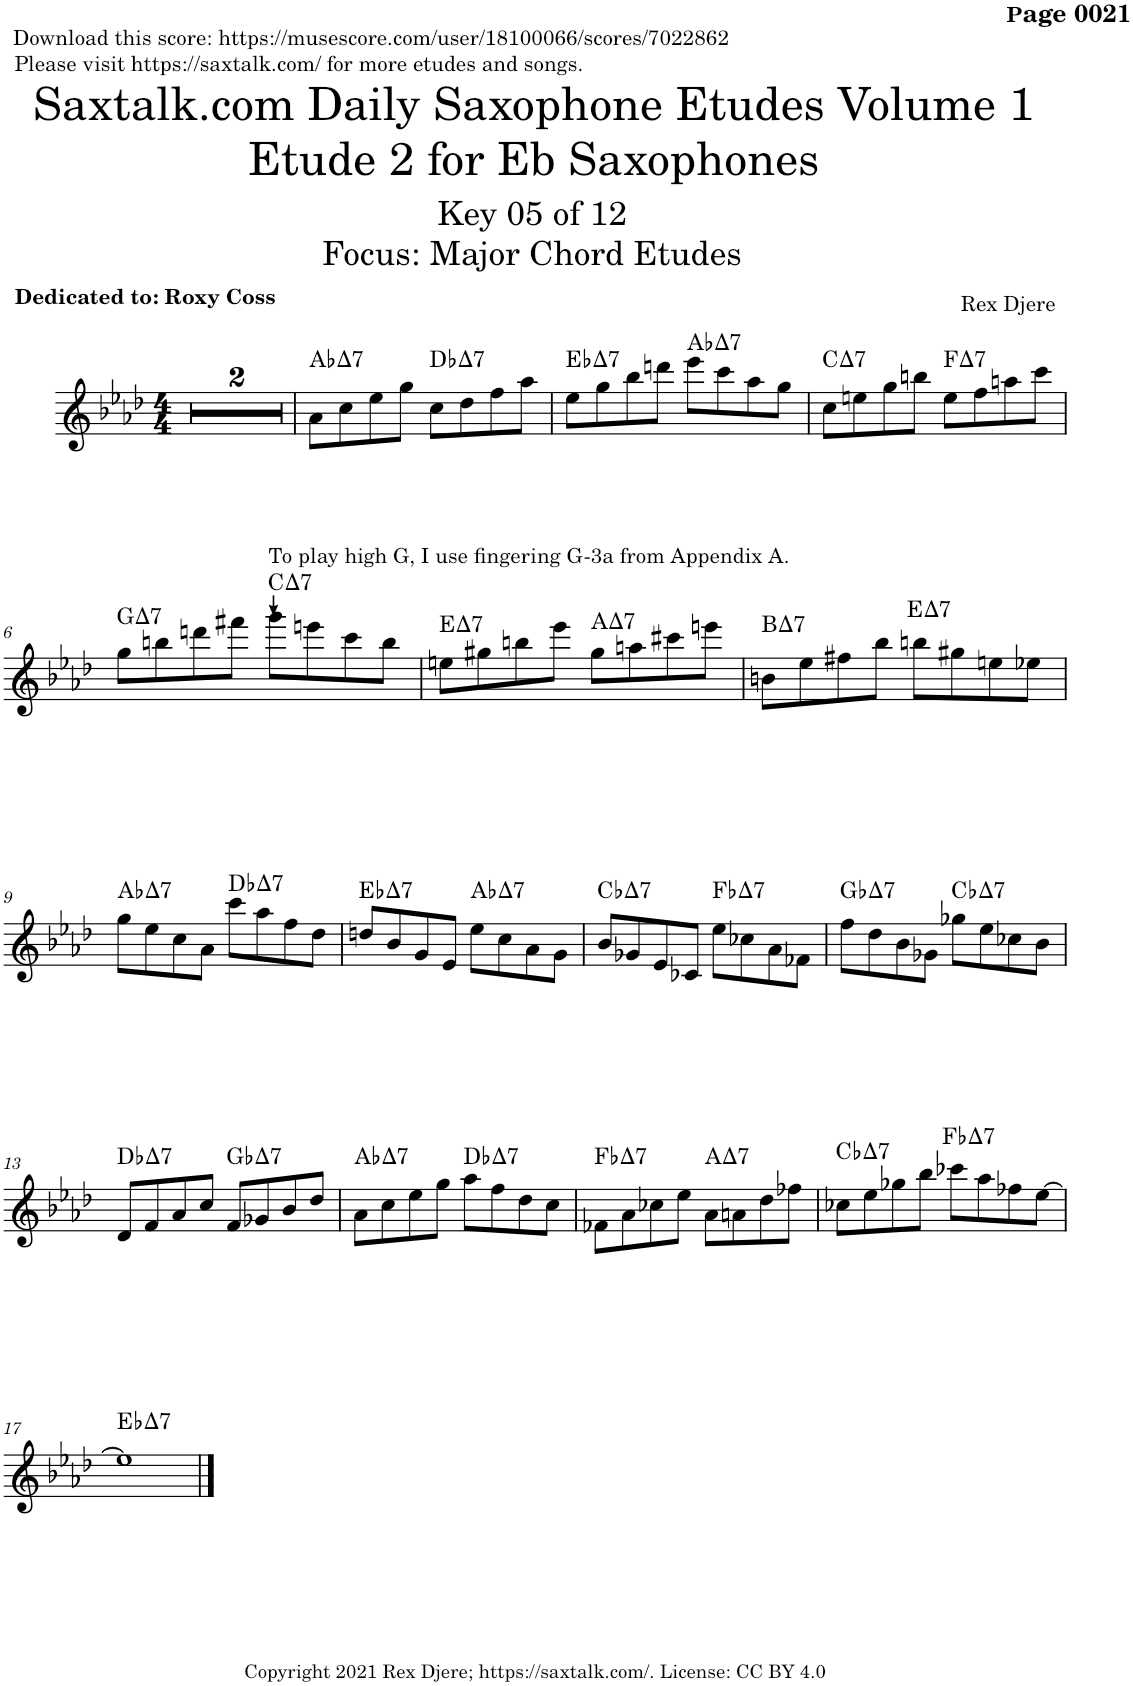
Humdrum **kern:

**kern	**harte
*part1	*part1
*staff1	*
*I"Alto Saxophone	*
*I'A. Sax.	*
*clefG2	*
*Trd5c9	*
*k[b-e-a-d-]	*
*M4/4	*
=1	=1
1r	.
=2	=2
1r	.
=3	=3
!	!LO:H:kt=7
8a-\L	Ab:maj7
8cc\	.
8ee-\	.
8gg\J	.
!	!LO:H:kt=7
8cc\L	Db:maj7
8dd-\	.
8ff\	.
8aa-\J	.
=4	=4
!	!LO:H:kt=7
8ee-\L	Eb:maj7
8gg\	.
8bb-\	.
8dddn\J	.
!	!LO:H:kt=7
8eee-\L	Ab:maj7
8ccc\	.
8aa-\	.
8gg\J	.
=5	=5
!	!LO:H:kt=7
8cc\L	C:maj7
8een\	.
8gg\	.
8bbn\J	.
!	!LO:H:kt=7
8ee\L	F:maj7
8ff\	.
8aan\	.
8ccc\J	.
!!LO:LB:g=z
=6	=6
!	!LO:H:kt=7
8gg\L	G:maj7
8bbn\	.
8dddn\	.
8fff#X\J	.
!LO:TX:a:t=To play high G, I use fingering G-3a from Appendix A.	!LO:H:kt=7
8ggg\L	C:maj7
8eeen\	.
8ccc\	.
8bb\J	.
=7	=7
!	!LO:H:kt=7
8een\L	E:maj7
8gg#X\	.
8bbn\	.
8eee-\J	.
!	!LO:H:kt=7
8gg#\L	A:maj7
8aan\	.
8ccc#X\	.
8eeen\J	.
=8	=8
!	!LO:H:kt=7
8bn\L	B:maj7
8ee-\	.
8ff#X\	.
8bb-\J	.
!	!LO:H:kt=7
8bbn\L	E:maj7
8gg#X\	.
8een\	.
8ee-X\J	.
!!LO:LB:g=z
=9	=9
!	!LO:H:kt=7
8gg\L	Ab:maj7
8ee-\	.
8cc\	.
8a-\J	.
!	!LO:H:kt=7
8ccc\L	Db:maj7
8aa-\	.
8ff\	.
8dd-\J	.
=10	=10
!	!LO:H:kt=7
8ddn/L	Eb:maj7
8b-/	.
8g/	.
8e-/J	.
!	!LO:H:kt=7
8ee-\L	Ab:maj7
8cc\	.
8a-\	.
8g\J	.
=11	=11
!	!LO:H:kt=7
8b-/L	Cb:maj7
8g-X/	.
8e-/	.
8c-X/J	.
!	!LO:H:kt=7
8ee-\L	Fb:maj7
8cc-X\	.
8a-\	.
8f-X\J	.
=12	=12
!	!LO:H:kt=7
8ff\L	Gb:maj7
8dd-\	.
8b-\	.
8g-X\J	.
!	!LO:H:kt=7
8gg-X\L	Cb:maj7
8ee-\	.
8cc-X\	.
8b-\J	.
!!LO:LB:g=z
=13	=13
!	!LO:H:kt=7
8d-/L	Db:maj7
8f/	.
8a-/	.
8cc/J	.
!	!LO:H:kt=7
8f/L	Gb:maj7
8g-X/	.
8b-/	.
8dd-/J	.
=14	=14
!	!LO:H:kt=7
8a-\L	Ab:maj7
8cc\	.
8ee-\	.
8gg\J	.
!	!LO:H:kt=7
8aa-\L	Db:maj7
8ff\	.
8dd-\	.
8cc\J	.
=15	=15
!	!LO:H:kt=7
8f-X\L	Fb:maj7
8a-\	.
8cc-X\	.
8ee-\J	.
!	!LO:H:kt=7
8a-\L	A:maj7
8an\	.
8dd-\	.
8ff-X\J	.
=16	=16
!	!LO:H:kt=7
8cc-X\L	Cb:maj7
8ee-\	.
8gg-X\	.
8bb-\J	.
!	!LO:H:kt=7
8ccc-X\L	Fb:maj7
8aa-\	.
8ff-X\	.
[8ee-\J	.
=	=
*-	*-
